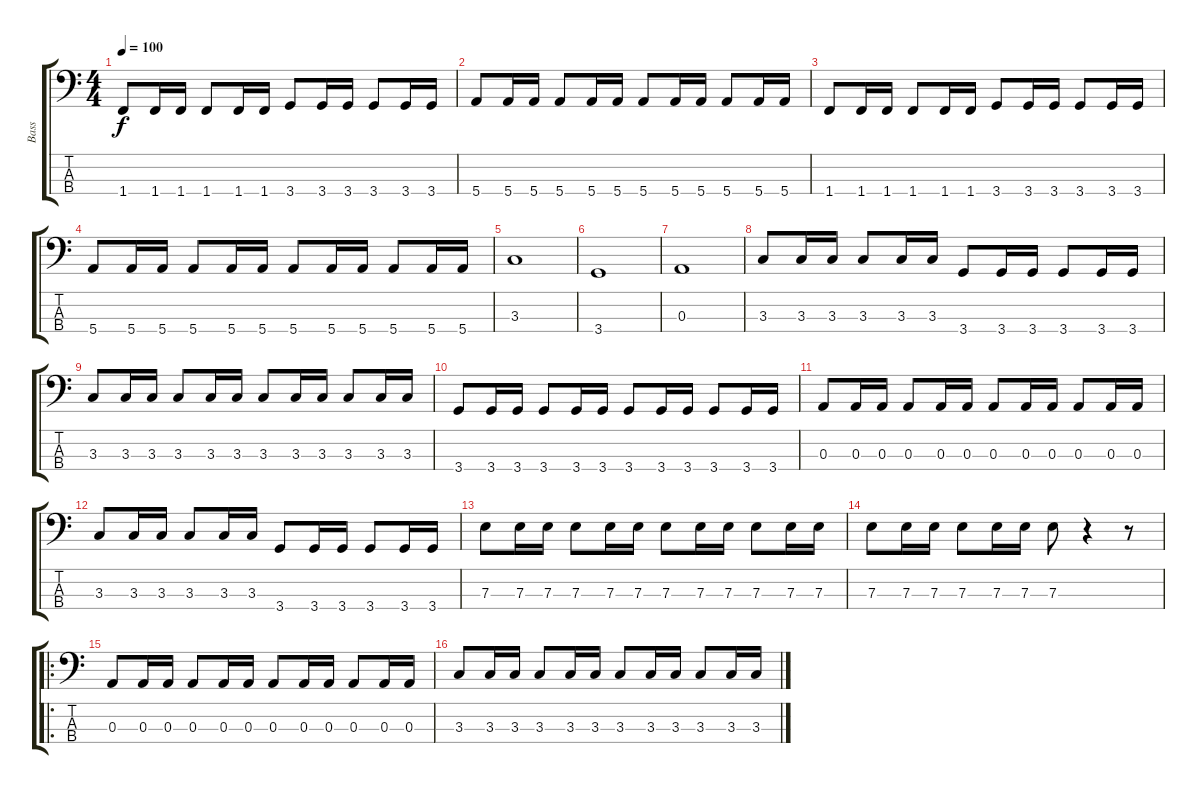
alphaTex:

\track ("Bass" "Bass") {instrument electricbassfinger}
\staff {score tabs}
\tuning (G2 D2 A1 E1) {hide}
\ts (4 4)
\tempo 100
\clef f4
\ks c
1.4.8{dy f} 1.4.16 1.4.16 1.4.8 1.4.16 1.4.16 3.4.8 3.4.16 3.4.16 3.4.8 3.4.16 3.4.16 |
5.4.8 5.4.16 5.4.16 5.4.8 5.4.16 5.4.16 5.4.8 5.4.16 5.4.16 5.4.8 5.4.16 5.4.16 |
1.4.8 1.4.16 1.4.16 1.4.8 1.4.16 1.4.16 3.4.8 3.4.16 3.4.16 3.4.8 3.4.16 3.4.16 |
5.4.8 5.4.16 5.4.16 5.4.8 5.4.16 5.4.16 5.4.8 5.4.16 5.4.16 5.4.8 5.4.16 5.4.16 |
3.3.1 |
3.4.1 |
0.3.1 |
3.3.8 3.3.16 3.3.16 3.3.8 3.3.16 3.3.16 3.4.8 3.4.16 3.4.16 3.4.8 3.4.16 3.4.16 |
3.3.8 3.3.16 3.3.16 3.3.8 3.3.16 3.3.16 3.3.8 3.3.16 3.3.16 3.3.8 3.3.16 3.3.16 |
3.4.8 3.4.16 3.4.16 3.4.8 3.4.16 3.4.16 3.4.8 3.4.16 3.4.16 3.4.8 3.4.16 3.4.16 |
0.3.8 0.3.16 0.3.16 0.3.8 0.3.16 0.3.16 0.3.8 0.3.16 0.3.16 0.3.8 0.3.16 0.3.16 |
3.3.8 3.3.16 3.3.16 3.3.8 3.3.16 3.3.16 3.4.8 3.4.16 3.4.16 3.4.8 3.4.16 3.4.16 |
7.3.8 7.3.16 7.3.16 7.3.8 7.3.16 7.3.16 7.3.8 7.3.16 7.3.16 7.3.8 7.3.16 7.3.16 |
7.3.8 7.3.16 7.3.16 7.3.8 7.3.16 7.3.16 7.3.8 r.4 r.8 |
\ro
0.3.8 0.3.16 0.3.16 0.3.8 0.3.16 0.3.16 0.3.8 0.3.16 0.3.16 0.3.8 0.3.16 0.3.16 |
3.3.8 3.3.16 3.3.16 3.3.8 3.3.16 3.3.16 3.3.8 3.3.16 3.3.16 3.3.8 3.3.16 3.3.16
